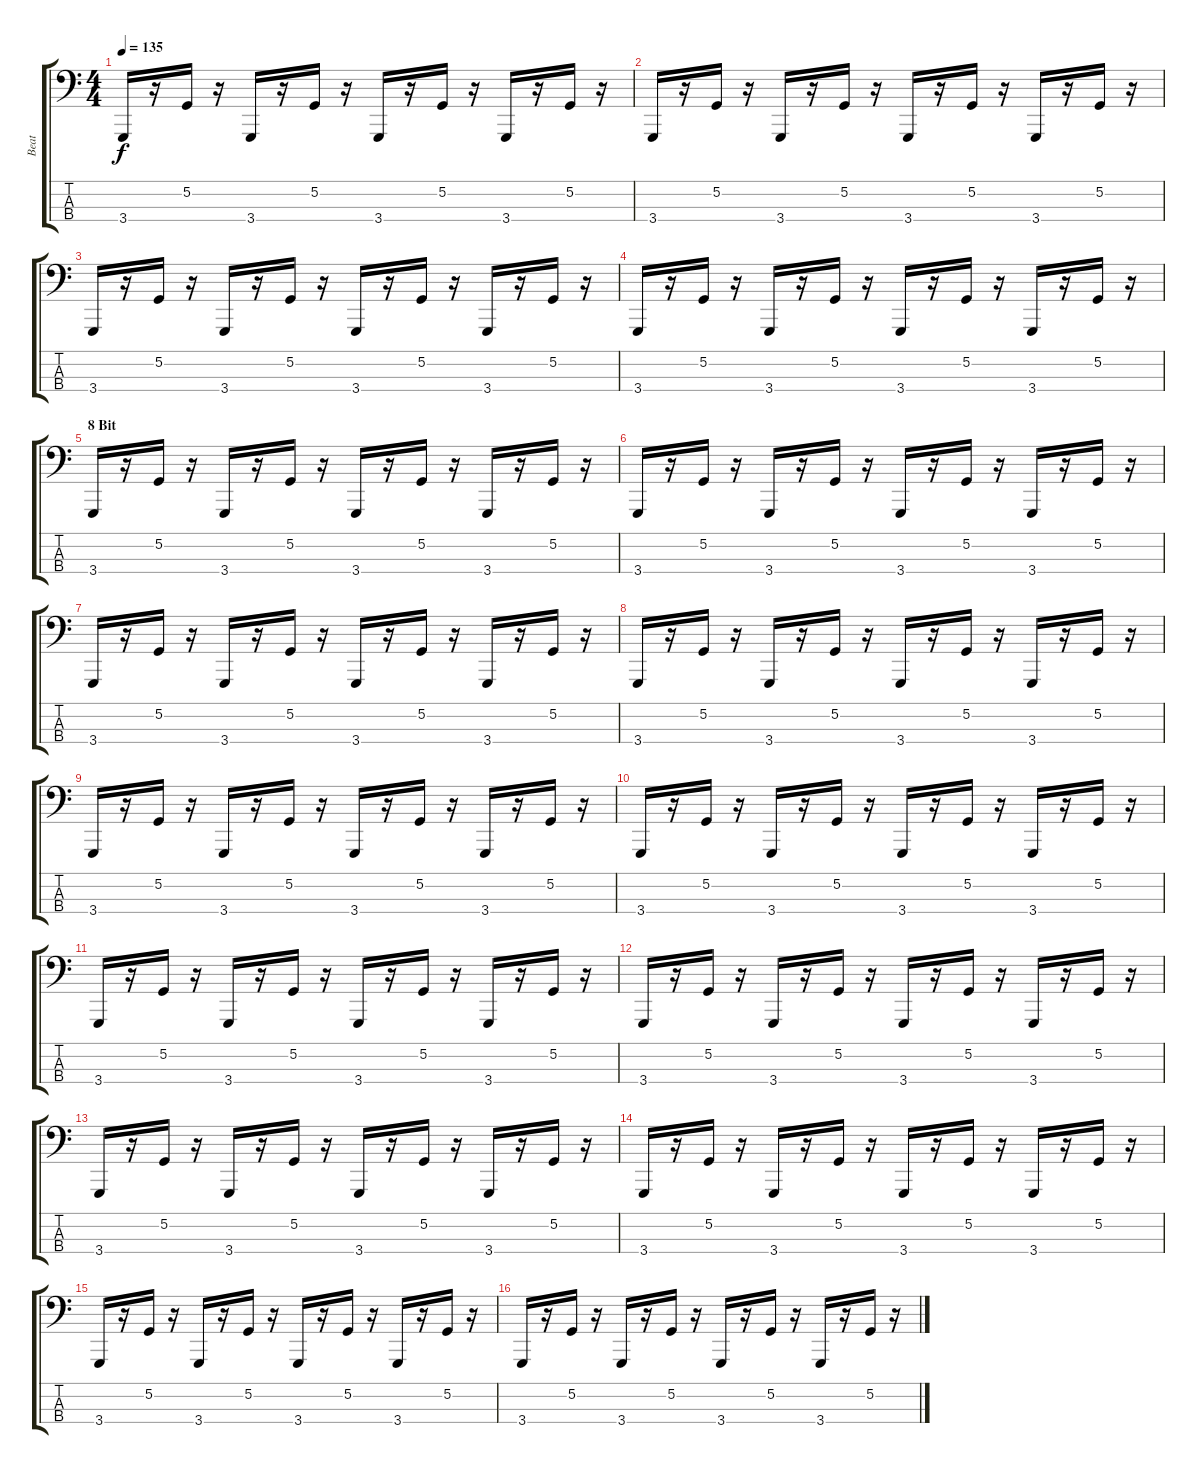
\track ("Beat" "Beat") {instrument lead2sawtooth}
\staff {score tabs}
\tuning (G2 D2 A1 E1) {hide}
\ts (4 4)
\tempo 135
\clef f4
\ks c
3.4.16{dy f} r.16 5.2.16 r.16 3.4.16 r.16 5.2.16 r.16 3.4.16 r.16 5.2.16 r.16 3.4.16 r.16 5.2.16 r.16 |
3.4.16 r.16 5.2.16 r.16 3.4.16 r.16 5.2.16 r.16 3.4.16 r.16 5.2.16 r.16 3.4.16 r.16 5.2.16 r.16 |
3.4.16 r.16 5.2.16 r.16 3.4.16 r.16 5.2.16 r.16 3.4.16 r.16 5.2.16 r.16 3.4.16 r.16 5.2.16 r.16 |
3.4.16 r.16 5.2.16 r.16 3.4.16 r.16 5.2.16 r.16 3.4.16 r.16 5.2.16 r.16 3.4.16 r.16 5.2.16 r.16 |
\section ("" "8 Bit")
3.4.16 r.16 5.2.16 r.16 3.4.16 r.16 5.2.16 r.16 3.4.16 r.16 5.2.16 r.16 3.4.16 r.16 5.2.16 r.16 |
3.4.16 r.16 5.2.16 r.16 3.4.16 r.16 5.2.16 r.16 3.4.16 r.16 5.2.16 r.16 3.4.16 r.16 5.2.16 r.16 |
3.4.16 r.16 5.2.16 r.16 3.4.16 r.16 5.2.16 r.16 3.4.16 r.16 5.2.16 r.16 3.4.16 r.16 5.2.16 r.16 |
3.4.16 r.16 5.2.16 r.16 3.4.16 r.16 5.2.16 r.16 3.4.16 r.16 5.2.16 r.16 3.4.16 r.16 5.2.16 r.16 |
3.4.16 r.16 5.2.16 r.16 3.4.16 r.16 5.2.16 r.16 3.4.16 r.16 5.2.16 r.16 3.4.16 r.16 5.2.16 r.16 |
3.4.16 r.16 5.2.16 r.16 3.4.16 r.16 5.2.16 r.16 3.4.16 r.16 5.2.16 r.16 3.4.16 r.16 5.2.16 r.16 |
3.4.16 r.16 5.2.16 r.16 3.4.16 r.16 5.2.16 r.16 3.4.16 r.16 5.2.16 r.16 3.4.16 r.16 5.2.16 r.16 |
3.4.16 r.16 5.2.16 r.16 3.4.16 r.16 5.2.16 r.16 3.4.16 r.16 5.2.16 r.16 3.4.16 r.16 5.2.16 r.16 |
3.4.16 r.16 5.2.16 r.16 3.4.16 r.16 5.2.16 r.16 3.4.16 r.16 5.2.16 r.16 3.4.16 r.16 5.2.16 r.16 |
3.4.16 r.16 5.2.16 r.16 3.4.16 r.16 5.2.16 r.16 3.4.16 r.16 5.2.16 r.16 3.4.16 r.16 5.2.16 r.16 |
3.4.16 r.16 5.2.16 r.16 3.4.16 r.16 5.2.16 r.16 3.4.16 r.16 5.2.16 r.16 3.4.16 r.16 5.2.16 r.16 |
3.4.16 r.16 5.2.16 r.16 3.4.16 r.16 5.2.16 r.16 3.4.16 r.16 5.2.16 r.16 3.4.16 r.16 5.2.16 r.16
